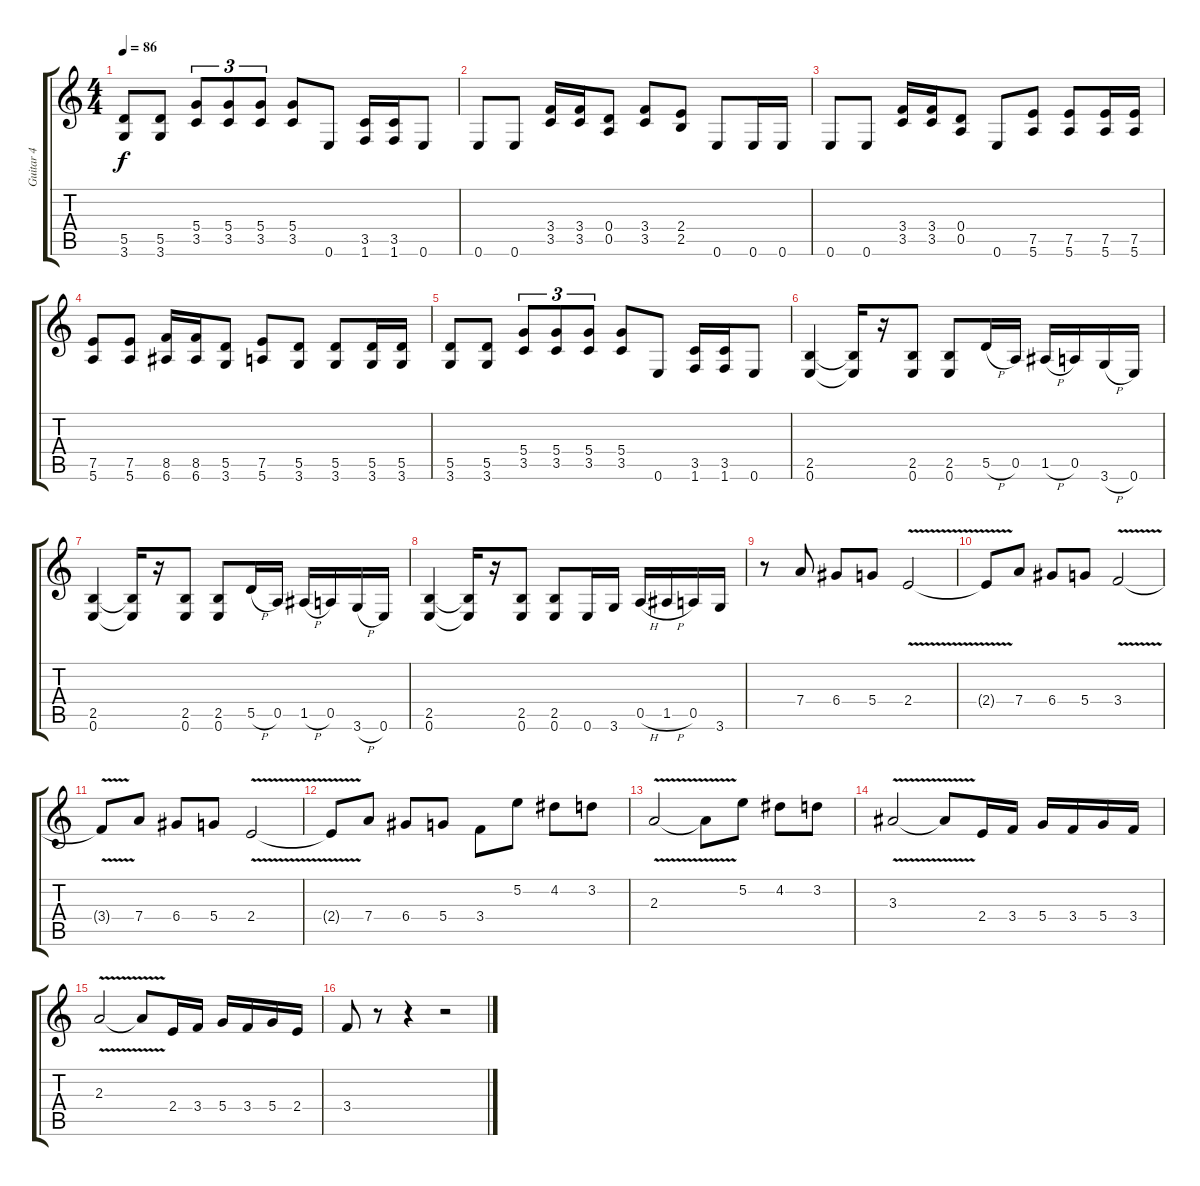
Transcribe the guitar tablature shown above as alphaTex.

\track ("Guitar 4" "Guitar 4") {instrument distortionguitar}
\staff {score tabs}
\tuning (E4 B3 G3 D3 A2 E2) {hide}
\ts (4 4)
\tempo 86
\clef g2
\ks c
(5.5 3.6).8{dy f} (5.5 3.6).8 (5.4 3.5).8{tu (3 2)} (5.4 3.5).8{tu (3 2)} (5.4 3.5).8{tu (3 2)} (5.4 3.5).8 0.6.8 (3.5 1.6).16 (3.5 1.6).16 0.6.8 |
0.6.8 0.6.8 (3.4 3.5).16 (3.4 3.5).16 (0.4 0.5).8 (3.4 3.5).8 (2.4 2.5).8 0.6.8 0.6.16 0.6.16 |
0.6.8 0.6.8 (3.4 3.5).16 (3.4 3.5).16 (0.4 0.5).8 0.6.8 (7.5 5.6).8 (7.5 5.6).8 (7.5 5.6).16 (7.5 5.6).16 |
(7.5 5.6).8 (7.5 5.6).8 (8.5 6.6).16 (8.5 6.6).16 (5.5 3.6).8 (7.5 5.6).8 (5.5 3.6).8 (5.5 3.6).8 (5.5 3.6).16 (5.5 3.6).16 |
(5.5 3.6).8 (5.5 3.6).8 (5.4 3.5).8{tu (3 2)} (5.4 3.5).8{tu (3 2)} (5.4 3.5).8{tu (3 2)} (5.4 3.5).8 0.6.8 (3.5 1.6).16 (3.5 1.6).16 0.6.8 |
(2.5 0.6).4 (2.5{t} 0.6{t}).16 r.16 (2.5 0.6).8 (2.5 0.6).8 5.5{h}.16 0.5.16 1.5{h}.16 0.5.16 3.6{h}.16 0.6.16 |
(2.5 0.6).4 (2.5{t} 0.6{t}).16 r.16 (2.5 0.6).8 (2.5 0.6).8 5.5{h}.16 0.5.16 1.5{h}.16 0.5.16 3.6{h}.16 0.6.16 |
(2.5 0.6).4 (2.5{t} 0.6{t}).16 r.16 (2.5 0.6).8 (2.5 0.6).8 0.6.16 3.6.16 0.5{h}.16 1.5{h}.16 0.5.16 3.6.16 |
r.8 7.4.8 6.4.8 5.4.8 2.4{v}.2 |
2.4{v t}.8 7.4.8 6.4.8 5.4.8 3.4{v}.2 |
3.4{v t}.8 7.4.8 6.4.8 5.4.8 2.4{v}.2 |
2.4{v t}.8 7.4.8 6.4.8 5.4.8 3.4.8 5.2.8 4.2.8 3.2.8 |
2.3{v}.2 2.3{v t}.8 5.2.8 4.2.8 3.2.8 |
3.3{v}.2 3.3{t}.8 2.4.16 3.4.16 5.4.16 3.4.16 5.4.16 3.4.16 |
2.3{v}.2 2.3{v t}.8 2.4.16 3.4.16 5.4.16 3.4.16 5.4.16 2.4.16 |
3.4.8 r.8 r.4 r.2
